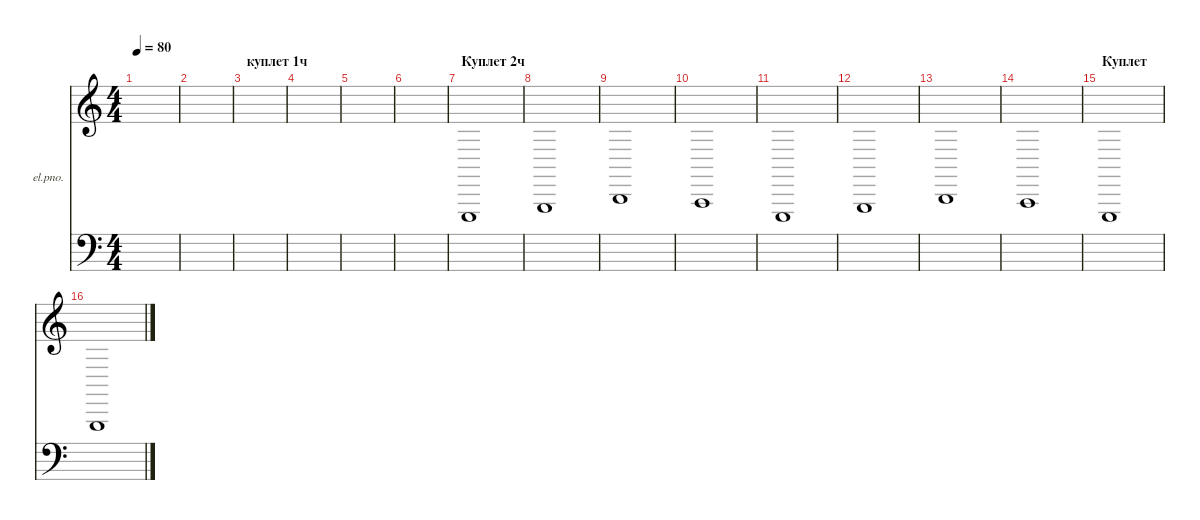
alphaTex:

\defaultSystemsLayout 4
\hideDynamics
\bracketExtendMode nobrackets
\firstSystemTrackNameOrientation horizontal
\otherSystemsTrackNameOrientation horizontal
\track ("Electric Piano" "el.pno.") {instrument electricpiano1}
\staff {score}
\tuning (E4 B3 G3 D3 A2 E2)
\ts (4 4)
\tempo 80
\clef g2
\ks c
|
|
\section ("" "куплет 1ч")
|
|
|
|
\section ("" "Куплет 2ч")
-12.6.1{beam Up} |
-9.6.1{beam Up} |
-5.6.1{beam Up} |
-7.6.1{beam Up} |
-12.6.1{beam Up} |
-9.6.1{beam Up} |
-5.6.1{beam Up} |
-7.6.1{beam Up} |
\section ("" "Куплет")
-12.6.1{beam Up} |
-9.6.1{beam Up}
\staff {score}
\tuning (G2 D2 A1 E1 B0)
\clef f4
\ottava regular
\simile none
\ks c
|
|
|
|
|
|
|
|
|
|
|
|
|
|
|
